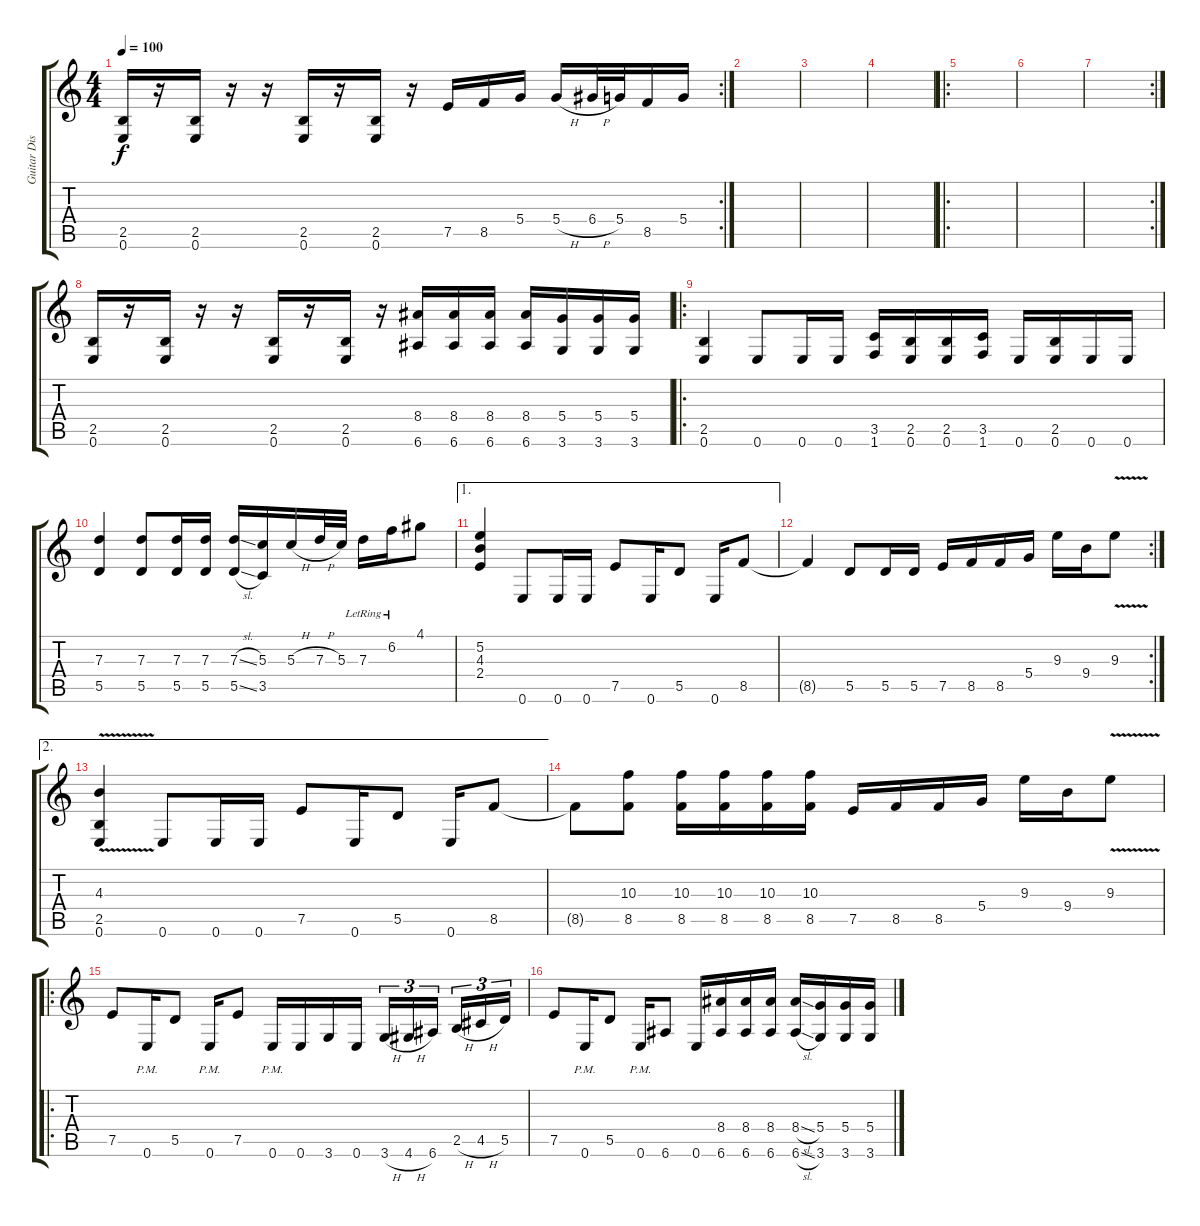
\track ("Guitar Dist 2 (Alex)" "Guitar Dis") {instrument overdrivenguitar}
\staff {score tabs}
\tuning (E4 B3 G3 D3 A2 E2) {hide}
\rc 2
\ts (4 4)
\tempo 100
\clef g2
\ks c
(2.5 0.6).16{dy f} r.16 (2.5 0.6).16 r.16 r.16 (2.5 0.6).16 r.16 (2.5 0.6).16 r.16 7.5.16 8.5.16 5.4.16 5.4{h}.16 6.4{h}.32 5.4.32 8.5.16 5.4.16 |
|
|
|
\ro
|
|
\rc 2
|
(2.5 0.6).16 r.16 (2.5 0.6).16 r.16 r.16 (2.5 0.6).16 r.16 (2.5 0.6).16 r.16 (8.4 6.6).16 (8.4 6.6).16 (8.4 6.6).16 (8.4 6.6).16 (5.4 3.6).16 (5.4 3.6).16 (5.4 3.6).16 |
\ro
(2.5 0.6).4 0.6.8 0.6.16 0.6.16 (3.5 1.6).16 (2.5 0.6).16 (2.5 0.6).16 (3.5 1.6).16 0.6.16 (2.5 0.6).16 0.6.16 0.6.16 |
(7.3 5.5).4 (7.3 5.5).8 (7.3 5.5).16 (7.3 5.5).16 (7.3{sl} 5.5{sl}).16 (5.3 3.5).16 5.3{h}.16 7.3{h}.32 5.3.32 7.3{lr}.16 6.2{lr}.16 4.1.8 |
\ae 1
(5.2 4.3 2.4).4 0.6.8 0.6.16 0.6.16 7.5.8 0.6.16 5.5.8 0.6.16 8.5.8 |
\rc 2
8.5{t}.4 5.5.8 5.5.16 5.5.16 7.5.16 8.5.16 8.5.16 5.4.16 9.3.16 9.4.16 9.3{v}.8 |
\ae 2
(4.3 2.5{v} 0.6).4 0.6.8 0.6.16 0.6.16 7.5.8 0.6.16 5.5.8 0.6.16 8.5.8 |
8.5{t}.8 (10.3 8.5).8 (10.3 8.5).16 (10.3 8.5).16 (10.3 8.5).16 (10.3 8.5).16 7.5.16 8.5.16 8.5.16 5.4.16 9.3.16 9.4.16 9.3{v}.8 |
\ro
7.5.8 0.6{pm}.16 5.5.8 0.6{pm}.16 7.5.8 0.6{pm}.16 0.6.16 3.6.16 0.6.16 3.6{h}.16{tu (3 2)} 4.6{h}.16{tu (3 2)} 6.6.16{tu (3 2) beam splitsecondary} 2.5{h}.16{tu (3 2)} 4.5{h}.16{tu (3 2)} 5.5.16{tu (3 2)} |
7.5.8 0.6{pm}.16 5.5.8 0.6{pm}.16 6.6.8 0.6.16 (8.4 6.6).16 (8.4 6.6).16 (8.4 6.6).16 (8.4{sl} 6.6{sl}).16 (5.4 3.6).16 (5.4 3.6).16 (5.4 3.6).16
